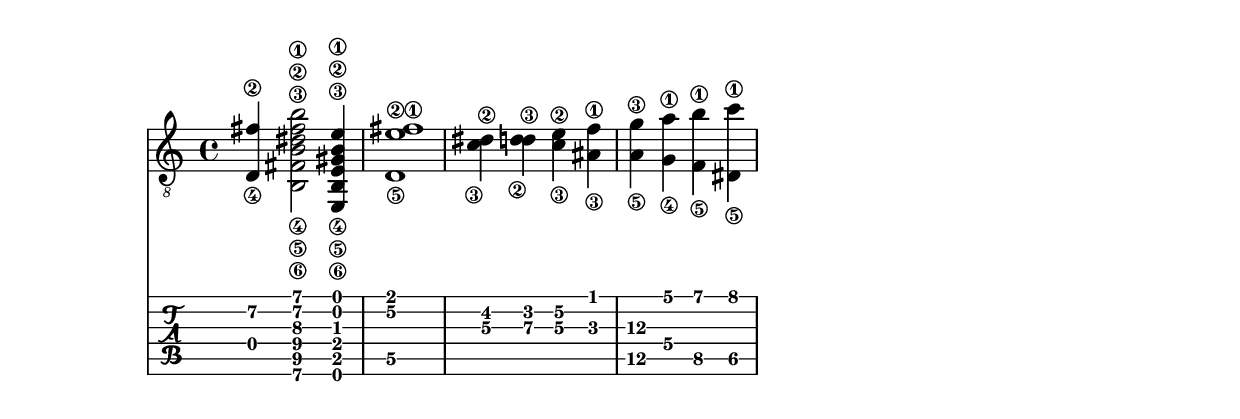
voice =  { 
< d\4 fis'\2 > 4
< b'\1 fis'\2 dis'\3 b\4 fis\5 b,\6 > 2
< e'\1 b\2 gis\3 e\4 b,\5 e,\6 > 4
< d\5 fis'\1 e'\2 > 1
< c'\3 dis'\2 > 4
< d'\2 d'\3 > 4
< e'\2 c'\3 > 4
< f'\1 ais\3 > 4
< g'\3 a\5 > 4
< a'\1 g\4 > 4
< b'\1 f\5 > 4
< c''\1 dis\5 > 4

 } 

\score  { 
 << 
\new Staff  { 
\set Staff.midiInstrument = #"acoustic guitar (nylon)"
\clef "treble_8"
\voice

 } 

\new TabStaff  { 
\set Staff.midiInstrument = #"acoustic guitar (nylon)"
\voice

 } 


 >> 

\layout { 

 } 

\midi { 
\tempo 4 = 120
 } 


 } 

\version "2.18.0"

